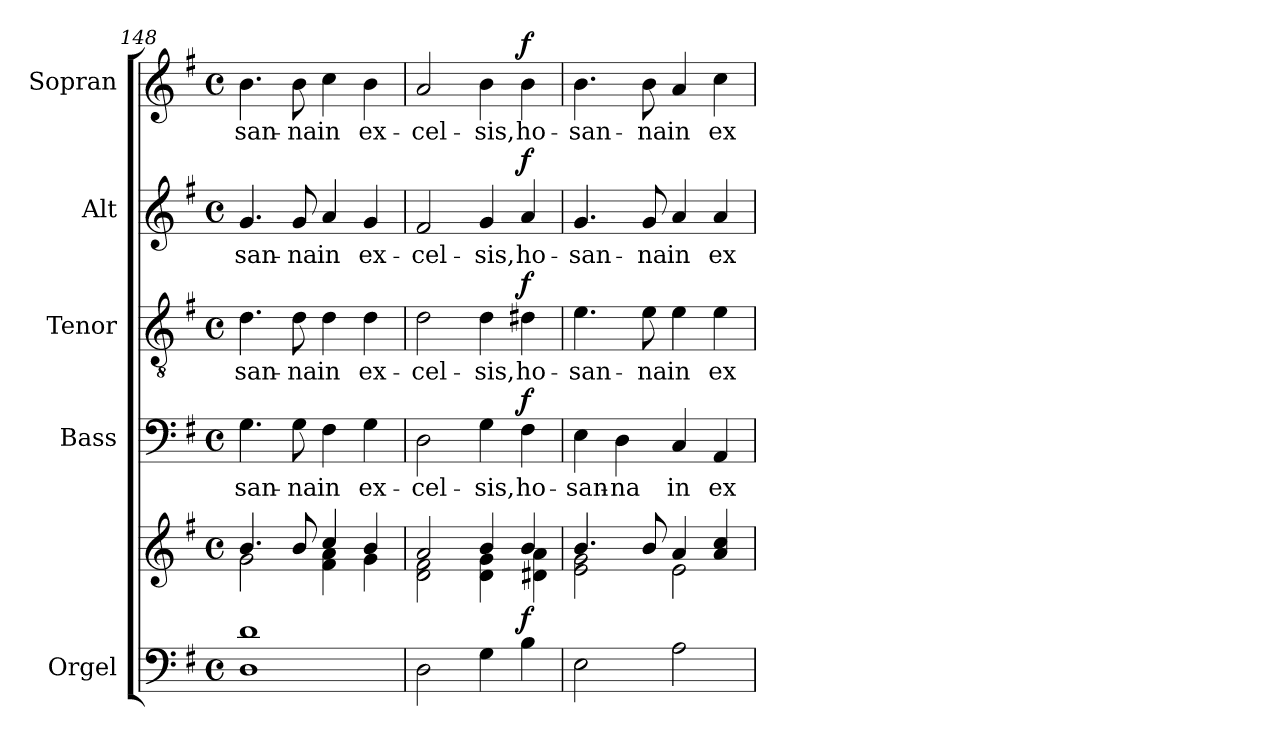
**kern	**kern	**dynam	**kern	**text	**dynam	**kern	**text	**dynam	**kern	**text	**dynam	**kern	**text	**dynam
*part5	*part5	*part5	*part4	*part4	*part4	*part3	*part3	*part3	*part2	*part2	*part2	*part1	*part1	*part1
*staff6	*staff5	*staff5/6	*staff4	*staff4	*staff4	*staff3	*staff3	*staff3	*staff2	*staff2	*staff2	*staff1	*staff1	*staff1
*I"Orgel	*	*	*I"Bass	*	*	*I"Tenor	*	*	*I"Alt	*	*	*I"Sopran	*	*
*I'Org.	*	*	*I'B.	*	*	*I'T.	*	*	*I'A.	*	*	*I'S.	*	*
*clefF4	*clefG2	*	*clefF4	*	*	*clefGv2	*	*	*clefG2	*	*	*clefG2	*	*
*k[f#]	*k[f#]	*	*k[f#]	*	*	*k[f#]	*	*	*k[f#]	*	*	*k[f#]	*	*
*G:	*G:	*	*G:	*	*	*G:	*	*	*G:	*	*	*G:	*	*
*M4/4	*M4/4	*	*M4/4	*	*	*M4/4	*	*	*M4/4	*	*	*M4/4	*	*
*met(c)	*met(c)	*	*met(c)	*	*	*met(c)	*	*	*met(c)	*	*	*met(c)	*	*
=148	=148	=148	=148	=148	=148	=148	=148	=148	=148	=148	=148	=148	=148	=148
*^	*^	*	*	*	*	*	*	*	*	*	*	*	*	*
!	!	!	!	!	!	!LO:LY:b	!	!	!LO:LY:b	!	!	!LO:LY:b	!	!	!LO:LY:b	!
1d	1D	4.b/	2g\	.	4.G\	-san-	.	4.d\	-san-	.	4.g/	-san-	.	4.b\	-san-	.
!	!	!	!	!	!	!LO:LY:b	!	!	!LO:LY:b	!	!	!LO:LY:b	!	!	!LO:LY:b	!
.	.	8b/	.	.	8G\	-na	.	8d\	-na	.	8g/	-na	.	8b\	-na	.
!	!	!	!	!	!	!LO:LY:b	!	!	!LO:LY:b	!	!	!LO:LY:b	!	!	!LO:LY:b	!
.	.	4cc/	4f#\ 4a\	.	4F#\	in	.	4d\	in	.	4a/	in	.	4cc\	in	.
!	!	!	!	!	!	!LO:LY:b	!	!	!LO:LY:b	!	!	!LO:LY:b	!	!	!LO:LY:b	!
.	.	4b/	4g\	.	4G\	ex-	.	4d\	ex-	.	4g/	ex-	.	4b\	ex-	.
*v	*v	*	*	*	*	*	*	*	*	*	*	*	*	*	*	*
=149	=149	=149	=149	=149	=149	=149	=149	=149	=149	=149	=149	=149	=149	=149	=149
!	!	!	!	!	!LO:LY:b	!	!	!LO:LY:b	!	!	!LO:LY:b	!	!	!LO:LY:b	!
2D\	2a/	2d\ 2f#\	.	2D\	-cel-	.	2d\	-cel-	.	2f#/	-cel-	.	2a/	-cel-	.
!	!	!	!	!	!LO:LY:b	!	!	!LO:LY:b	!	!	!LO:LY:b	!	!	!LO:LY:b	!
4G\	4b/	4d\ 4g\	.	4G\	-sis,	.	4d\	-sis,	.	4g/	-sis,	.	4b\	-sis,	.
!	!	!	!LO:DY:b	!	!LO:LY:b	!LO:DY:a	!	!LO:LY:b	!LO:DY:a	!	!LO:LY:b	!LO:DY:a	!	!LO:LY:b	!LO:DY:a
4B\	4b/	4d#X\ 4a\	f	4F#\	ho-	f	4d#X\	ho-	f	4a/	ho-	f	4b\	ho-	f
=150	=150	=150	=150	=150	=150	=150	=150	=150	=150	=150	=150	=150	=150	=150	=150
!	!	!	!	!	!LO:LY:b	!	!	!LO:LY:b	!	!	!LO:LY:b	!	!	!LO:LY:b	!
2E\	4.b/	2e\ 2g\	.	4E\	-san-	.	4.e\	-san-	.	4.g/	-san-	.	4.b\	-san-	.
!	!	!	!	!	!LO:LY:b	!	!	!	!	!	!	!	!	!	!
.	.	.	.	4D\	-na	.	.	.	.	.	.	.	.	.	.
!	!	!	!	!	!	!	!	!LO:LY:b	!	!	!LO:LY:b	!	!	!LO:LY:b	!
.	8b/	.	.	.	.	.	8e\	-na	.	8g/	-na	.	8b\	-na	.
!	!	!	!	!	!LO:LY:b	!	!	!LO:LY:b	!	!	!LO:LY:b	!	!	!LO:LY:b	!
2A\	4a/	2e\	.	4C/	in	.	4e\	in	.	4a/	in	.	4a/	in	.
!	!	!	!	!	!LO:LY:b	!	!	!LO:LY:b	!	!	!LO:LY:b	!	!	!LO:LY:b	!
.	4a/ 4cc/	.	.	4AA/	ex-	.	4e\	ex-	.	4a/	ex-	.	4cc\	ex-	.
*	*v	*v	*	*	*	*	*	*	*	*	*	*	*	*	*
=	=	=	=	=	=	=	=	=	=	=	=	=	=	=
*-	*-	*-	*-	*-	*-	*-	*-	*-	*-	*-	*-	*-	*-	*-
